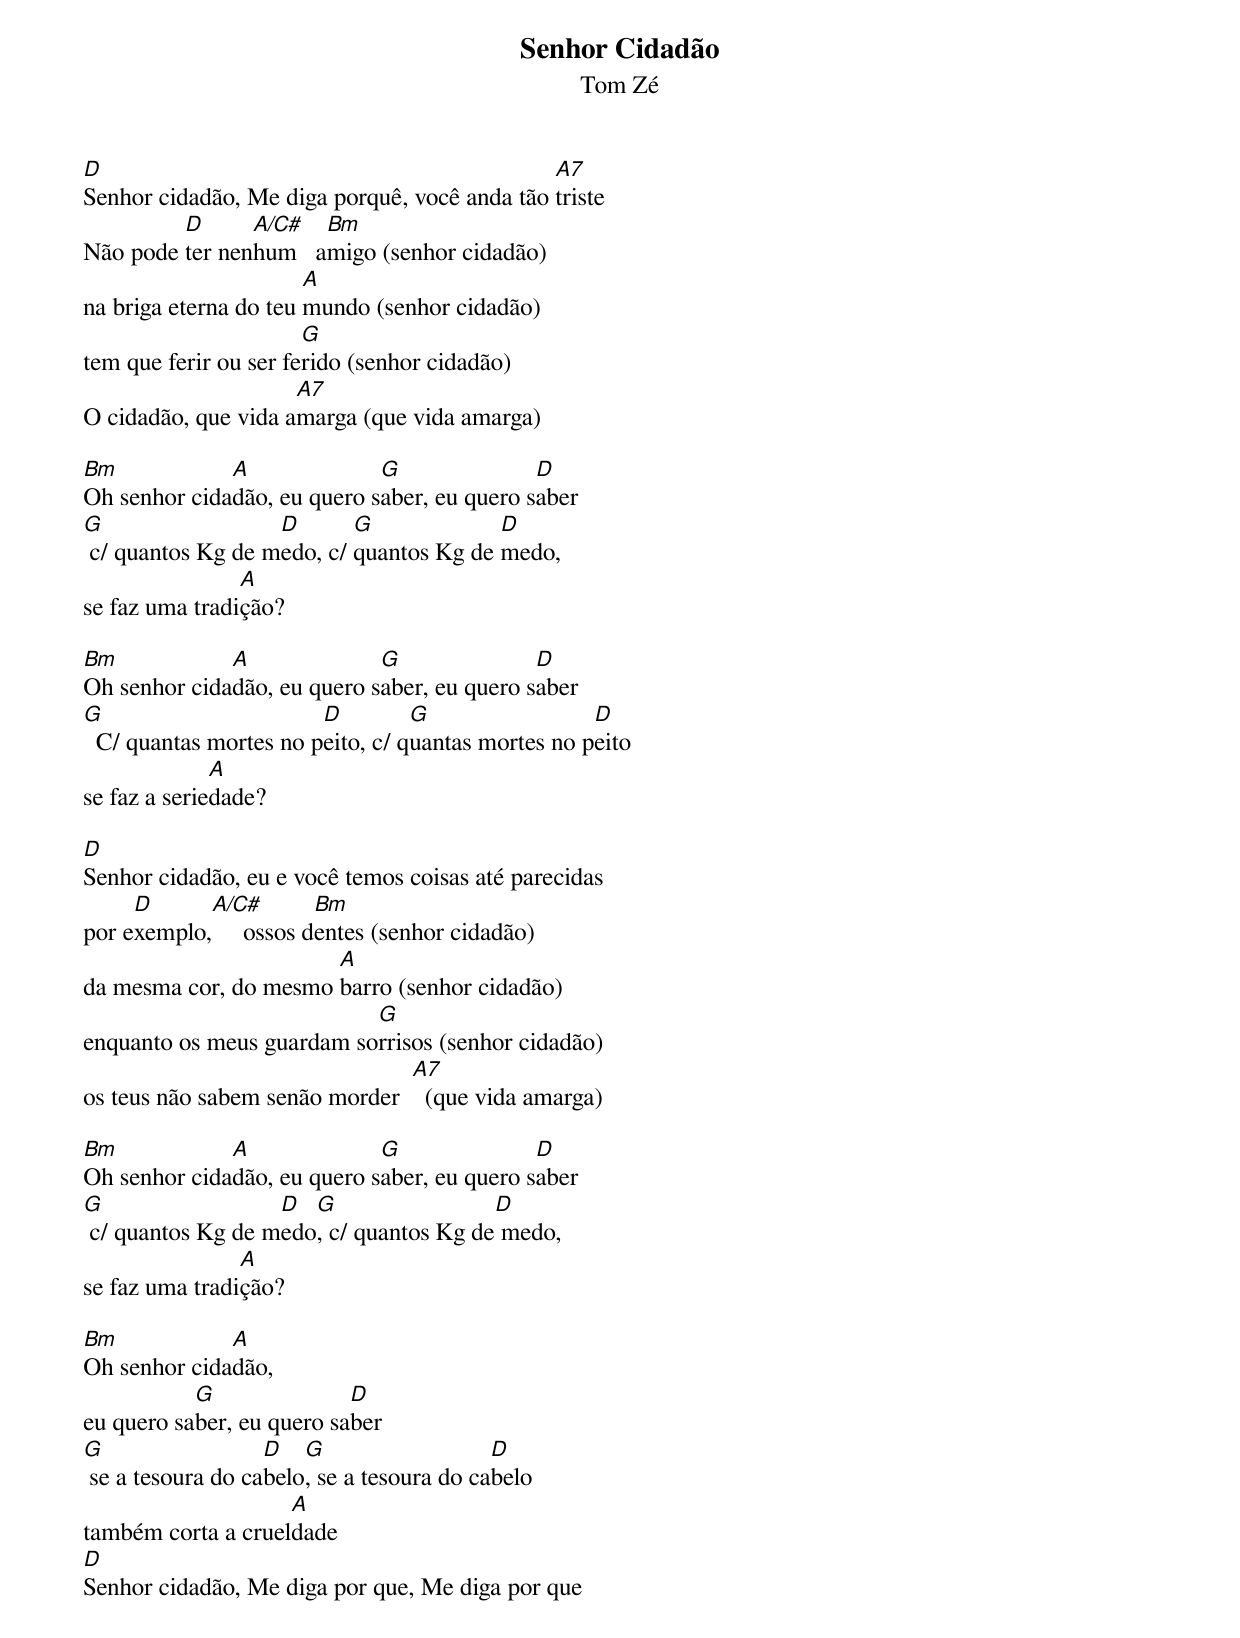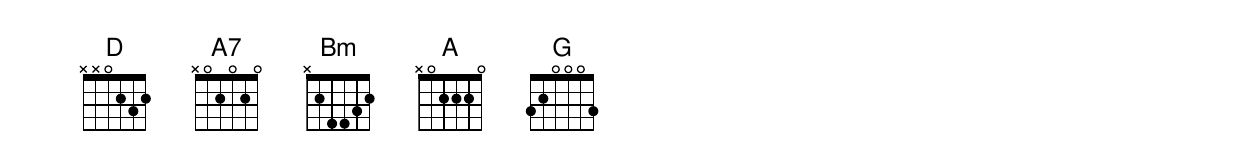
Senhor Cidadão
Tom Zé

D                                             A7
Senhor cidadão, Me diga porquê, você anda tão triste
         D      A/C#   Bm
Não pode ter nenhum   amigo (senhor cidadão)
                       A
na briga eterna do teu mundo (senhor cidadão)
                       G
tem que ferir ou ser ferido (senhor cidadão)
                     A7
O cidadão, que vida amarga (que vida amarga)

Bm            A              G               D
Oh senhor cidadão, eu quero saber, eu quero saber
G                  D       G             D
 c/ quantos Kg de medo, c/ quantos Kg de medo,
                A
se faz uma tradição?

Bm            A              G               D
Oh senhor cidadão, eu quero saber, eu quero saber
G                       D         G                 D
  C/ quantas mortes no peito, c/ quantas mortes no peito
              A
se faz a seriedade?

D
Senhor cidadão, eu e você temos coisas até parecidas
     D      A/C#        Bm
por exemplo,     ossos dentes (senhor cidadão)
                       A
da mesma cor, do mesmo barro (senhor cidadão)
                           G
enquanto os meus guardam sorrisos (senhor cidadão)
                                A7
os teus não sabem senão morder    (que vida amarga)

Bm            A              G               D
Oh senhor cidadão, eu quero saber, eu quero saber
G                  D  G                 D
 c/ quantos Kg de medo, c/ quantos Kg de medo,
                A
se faz uma tradição?

Bm            A
Oh senhor cidadão,
           G               D
eu quero saber, eu quero saber
G                  D   G                   D
 se a tesoura do cabelo, se a tesoura do cabelo
                    A
também corta a crueldade
D
Senhor cidadão, Me diga por que, Me diga por que
